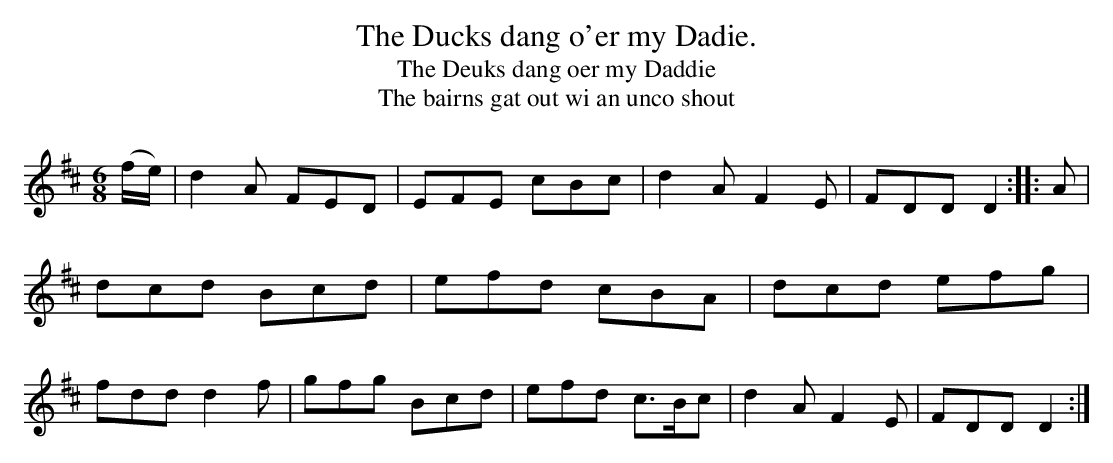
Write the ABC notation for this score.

X:1
T:The Ducks dang o'er my Dadie.
T:The Deuks dang oer my Daddie
T:The bairns gat out wi an unco shout
M:6/8
L:1/8
K:D
(f/e/)|d2A FED|EFE cBc |d2A F2E|FDD D2::\
 A    |dcd Bcd|efd cBA |dcd efg|fdd d2f|\
       gfg Bcd|efd c>Bc|d2A F2E|FDD D2:|
